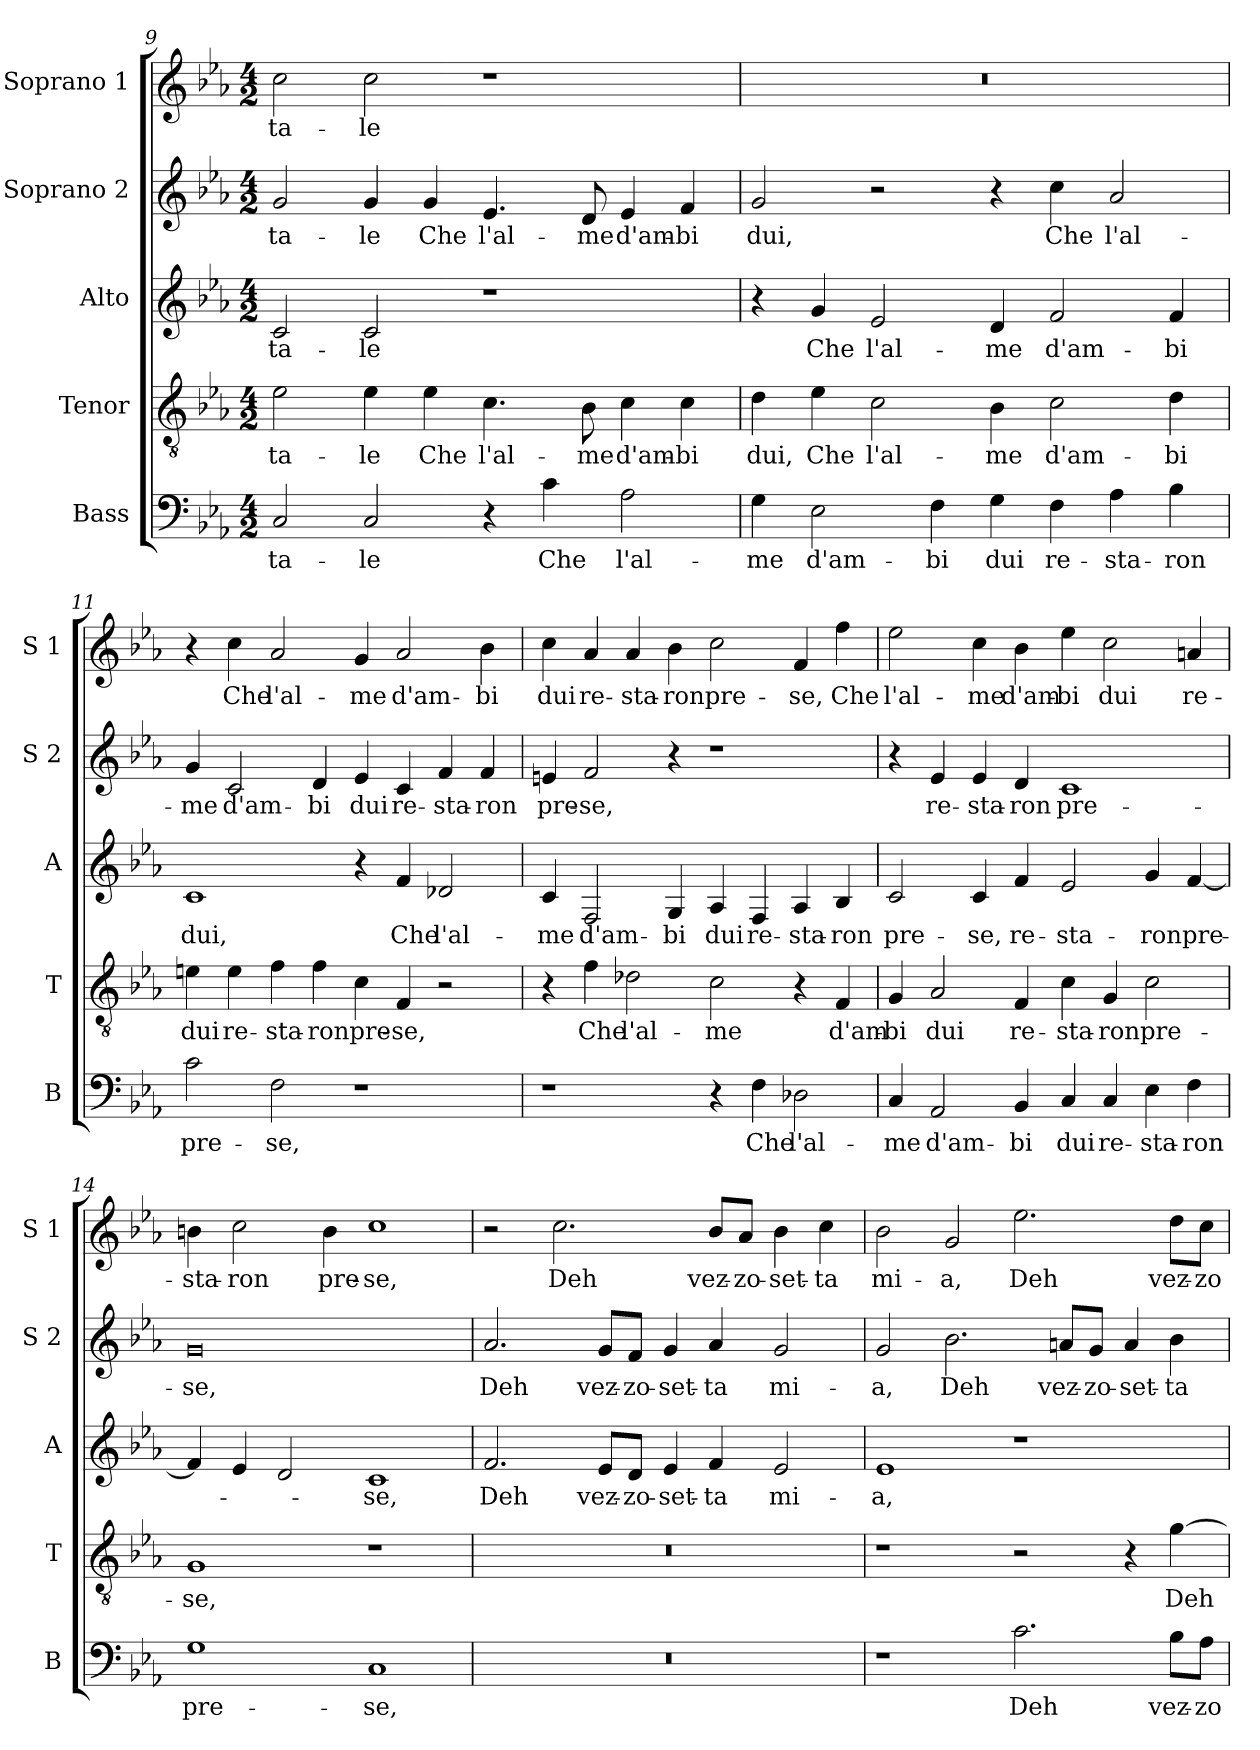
**kern	**text	**kern	**text	**kern	**text	**kern	**text	**kern	**text
*part5	*part5	*part4	*part4	*part3	*part3	*part2	*part2	*part1	*part1
*staff5	*staff5	*staff4	*staff4	*staff3	*staff3	*staff2	*staff2	*staff1	*staff1
*I"Bass	*	*I"Tenor	*	*I"Alto	*	*I"Soprano 2	*	*I"Soprano 1	*
*I'B	*	*I'T	*	*I'A	*	*I'S 2	*	*I'S 1	*
!!LO:PB:g=z
*clefF4	*	*clefGv2	*	*clefG2	*	*clefG2	*	*clefG2	*
*k[b-e-a-]	*	*k[b-e-a-]	*	*k[b-e-a-]	*	*k[b-e-a-]	*	*k[b-e-a-]	*
*E-:	*	*E-:	*	*E-:	*	*E-:	*	*E-:	*
*M4/2	*	*M4/2	*	*M4/2	*	*M4/2	*	*M4/2	*
=9	=9	=9	=9	=9	=9	=9	=9	=9	=9
!	!LO:LY:b	!	!LO:LY:b	!	!LO:LY:b	!	!LO:LY:b	!	!LO:LY:b
2C/	ta-	2e-\	ta-	2c/	ta-	2g/	ta-	2cc\	ta-
!	!LO:LY:b	!	!LO:LY:b	!	!LO:LY:b	!	!LO:LY:b	!	!LO:LY:b
2C/	-le	4e-\	-le	2c/	-le	4g/	-le	2cc\	-le
!	!	!	!LO:LY:b	!	!	!	!LO:LY:b	!	!
.	.	4e-\	Che	.	.	4g/	Che	.	.
!	!	!	!LO:LY:b	!	!	!	!LO:LY:b	!	!
4r	.	4.c\	l'al-	1r	.	4.e-/	l'al-	1r	.
!	!LO:LY:b	!	!	!	!	!	!	!	!
4c\	Che	.	.	.	.	.	.	.	.
!	!	!	!LO:LY:b	!	!	!	!LO:LY:b	!	!
.	.	8B-\	-me	.	.	8d/	-me	.	.
!	!LO:LY:b	!	!LO:LY:b	!	!	!	!LO:LY:b	!	!
2A-\	l'al-	4c\	d'am-	.	.	4e-/	d'am-	.	.
!	!	!	!LO:LY:b	!	!	!	!LO:LY:b	!	!
.	.	4c\	-bi	.	.	4f/	-bi	.	.
=10	=10	=10	=10	=10	=10	=10	=10	=10	=10
!	!LO:LY:b	!	!LO:LY:b	!	!	!	!LO:LY:b	!	!
4G\	-me	4d\	dui,	4r	.	2g/	dui,	0r	.
!	!LO:LY:b	!	!LO:LY:b	!	!LO:LY:b	!	!	!	!
2E-\	d'am-	4e-\	Che	4g/	Che	.	.	.	.
!	!	!	!LO:LY:b	!	!LO:LY:b	!	!	!	!
.	.	2c\	l'al-	2e-/	l'al-	2r	.	.	.
!	!LO:LY:b	!	!	!	!	!	!	!	!
4F\	-bi	.	.	.	.	.	.	.	.
!	!LO:LY:b	!	!LO:LY:b	!	!LO:LY:b	!	!	!	!
4G\	dui	4B-\	-me	4d/	-me	4r	.	.	.
!	!LO:LY:b	!	!LO:LY:b	!	!LO:LY:b	!	!LO:LY:b	!	!
4F\	re-	2c\	d'am-	2f/	d'am-	4cc\	Che	.	.
!	!LO:LY:b	!	!	!	!	!	!LO:LY:b	!	!
4A-\	-sta-	.	.	.	.	2a-/	l'al-	.	.
!	!LO:LY:b	!	!LO:LY:b	!	!LO:LY:b	!	!	!	!
4B-\	-ron	4d\	-bi	4f/	-bi	.	.	.	.
=11	=11	=11	=11	=11	=11	=11	=11	=11	=11
!	!LO:LY:b	!	!LO:LY:b	!	!LO:LY:b	!	!LO:LY:b	!	!
2c\	pre-	4en\	dui	1c	dui,	4g/	-me	4r	.
!	!	!	!LO:LY:b	!	!	!	!LO:LY:b	!	!LO:LY:b
.	.	4e\	re-	.	.	2c/	d'am-	4cc\	Che
!	!LO:LY:b	!	!LO:LY:b	!	!	!	!	!	!LO:LY:b
2F\	-se,	4f\	-sta-	.	.	.	.	2a-/	l'al-
!	!	!	!LO:LY:b	!	!	!	!LO:LY:b	!	!
.	.	4f\	-ron	.	.	4d/	-bi	.	.
!	!	!	!LO:LY:b	!	!	!	!LO:LY:b	!	!LO:LY:b
1r	.	4c\	pre-	4r	.	4e-/	dui	4g/	-me
!	!	!	!LO:LY:b	!	!LO:LY:b	!	!LO:LY:b	!	!LO:LY:b
.	.	4F/	-se,	4f/	Che	4c/	re-	2a-/	d'am-
!	!	!	!	!	!LO:LY:b	!	!LO:LY:b	!	!
.	.	2r	.	2d-X/	l'al-	4f/	-sta-	.	.
!	!	!	!	!	!	!	!LO:LY:b	!	!LO:LY:b
.	.	.	.	.	.	4f/	-ron	4b-\	-bi
!!LO:LB:g=z
=12	=12	=12	=12	=12	=12	=12	=12	=12	=12
!	!	!	!	!	!LO:LY:b	!	!LO:LY:b	!	!LO:LY:b
1r	.	4r	.	4c/	-me	4en/	pre-	4cc\	dui
!	!	!	!LO:LY:b	!	!LO:LY:b	!	!LO:LY:b	!	!LO:LY:b
.	.	4f\	Che	2F/	d'am-	2f/	-se,	4a-/	re-
!	!	!	!LO:LY:b	!	!	!	!	!	!LO:LY:b
.	.	2d-X\	l'al-	.	.	.	.	4a-/	-sta-
!	!	!	!	!	!LO:LY:b	!	!	!	!LO:LY:b
.	.	.	.	4G/	-bi	4r	.	4b-\	-ron
!	!	!	!LO:LY:b	!	!LO:LY:b	!	!	!	!LO:LY:b
4r	.	2c\	-me	4A-/	dui	1r	.	2cc\	pre-
!	!LO:LY:b	!	!	!	!LO:LY:b	!	!	!	!
4F\	Che	.	.	4F/	re-	.	.	.	.
!	!LO:LY:b	!	!	!	!LO:LY:b	!	!	!	!LO:LY:b
2D-X\	l'al-	4r	.	4A-/	-sta-	.	.	4f/	-se,
!	!	!	!LO:LY:b	!	!LO:LY:b	!	!	!	!LO:LY:b
.	.	4F/	d'am-	4B-/	-ron	.	.	4ff\	Che
=13	=13	=13	=13	=13	=13	=13	=13	=13	=13
!	!LO:LY:b	!	!LO:LY:b	!	!LO:LY:b	!	!	!	!LO:LY:b
4C/	-me	4G/	-bi	2c/	pre-	4r	.	2ee-\	l'al-
!	!LO:LY:b	!	!LO:LY:b	!	!	!	!LO:LY:b	!	!
2AA-/	d'am-	2A-/	dui	.	.	4e-/	re-	.	.
!	!	!	!	!	!LO:LY:b	!	!LO:LY:b	!	!LO:LY:b
.	.	.	.	4c/	-se,	4e-/	-sta-	4cc\	-me
!	!LO:LY:b	!	!LO:LY:b	!	!LO:LY:b	!	!LO:LY:b	!	!LO:LY:b
4BB-/	-bi	4F/	re-	4f/	re-	4d/	-ron	4b-\	d'am-
!	!LO:LY:b	!	!LO:LY:b	!	!LO:LY:b	!	!LO:LY:b	!	!LO:LY:b
4C/	dui	4c\	-sta-	2e-/	-sta-	1c	pre-	4ee-\	-bi
!	!LO:LY:b	!	!LO:LY:b	!	!	!	!	!	!LO:LY:b
4C/	re-	4G/	-ron	.	.	.	.	2cc\	dui
!	!LO:LY:b	!	!LO:LY:b	!	!LO:LY:b	!	!	!	!
4E-\	-sta-	2c\	pre-	4g/	-ron	.	.	.	.
!	!LO:LY:b	!	!	!	!LO:LY:b	!	!	!	!LO:LY:b
4F\	-ron	.	.	[4f/	pre-	.	.	4an/	re-
=14	=14	=14	=14	=14	=14	=14	=14	=14	=14
!	!LO:LY:b	!	!LO:LY:b	!	!	!	!LO:LY:b	!	!LO:LY:b
1G	pre-	1G	-se,	4f/]	.	0g	-se,	4bn\	-sta-
!	!	!	!	!	!	!	!	!	!LO:LY:b
.	.	.	.	4e-/	.	.	.	2cc\	-ron
.	.	.	.	2d/	.	.	.	.	.
!	!	!	!	!	!	!	!	!	!LO:LY:b
.	.	.	.	.	.	.	.	4b\	pre-
!	!LO:LY:b	!	!	!	!LO:LY:b	!	!	!	!LO:LY:b
1C	-se,	1r	.	1c	-se,	.	.	1cc	-se,
!!LO:LB:g=z
=15	=15	=15	=15	=15	=15	=15	=15	=15	=15
!	!	!	!	!	!LO:LY:b	!	!LO:LY:b	!	!
0r	.	0r	.	2.f/	Deh	2.a-/	Deh	2r	.
!	!	!	!	!	!	!	!	!	!LO:LY:b
.	.	.	.	.	.	.	.	2.cc\	Deh
!	!	!	!	!	!LO:LY:b	!	!LO:LY:b	!	!
.	.	.	.	8e-/L	vez-	8g/L	vez-	.	.
!	!	!	!	!	!LO:LY:b	!	!LO:LY:b	!	!
.	.	.	.	8d/J	-zo-	8f/J	-zo-	.	.
!	!	!	!	!	!LO:LY:b	!	!LO:LY:b	!	!
.	.	.	.	4e-/	-set-	4g/	-set-	.	.
!	!	!	!	!	!LO:LY:b	!	!LO:LY:b	!	!LO:LY:b
.	.	.	.	4f/	-ta	4a-/	-ta	8b-/L	vez-
!	!	!	!	!	!	!	!	!	!LO:LY:b
.	.	.	.	.	.	.	.	8a-/J	-zo-
!	!	!	!	!	!LO:LY:b	!	!LO:LY:b	!	!LO:LY:b
.	.	.	.	2e-/	mi-	2g/	mi-	4b-\	-set-
!	!	!	!	!	!	!	!	!	!LO:LY:b
.	.	.	.	.	.	.	.	4cc\	-ta
=16	=16	=16	=16	=16	=16	=16	=16	=16	=16
!	!	!	!	!	!LO:LY:b	!	!LO:LY:b	!	!LO:LY:b
1r	.	1r	.	1e-	-a,	2g/	-a,	2b-\	mi-
!	!	!	!	!	!	!	!LO:LY:b	!	!LO:LY:b
.	.	.	.	.	.	2.b-\	Deh	2g/	-a,
!	!LO:LY:b	!	!	!	!	!	!	!	!LO:LY:b
2.c\	Deh	2r	.	1r	.	.	.	2.ee-\	Deh
!	!	!	!	!	!	!	!LO:LY:b	!	!
.	.	.	.	.	.	8an/L	vez-	.	.
!	!	!	!	!	!	!	!LO:LY:b	!	!
.	.	.	.	.	.	8g/J	-zo-	.	.
!	!	!	!	!	!	!	!LO:LY:b	!	!
.	.	4r	.	.	.	4a/	-set-	.	.
!	!LO:LY:b	!	!LO:LY:b	!	!	!	!LO:LY:b	!	!LO:LY:b
8B-\L	vez-	[4g\	Deh	.	.	4b-\	-ta	8dd\L	vez-
!	!LO:LY:b	!	!	!	!	!	!	!	!LO:LY:b
8A-\J	-zo-	.	.	.	.	.	.	8cc\J	-zo-
=	=	=	=	=	=	=	=	=	=
*-	*-	*-	*-	*-	*-	*-	*-	*-	*-
